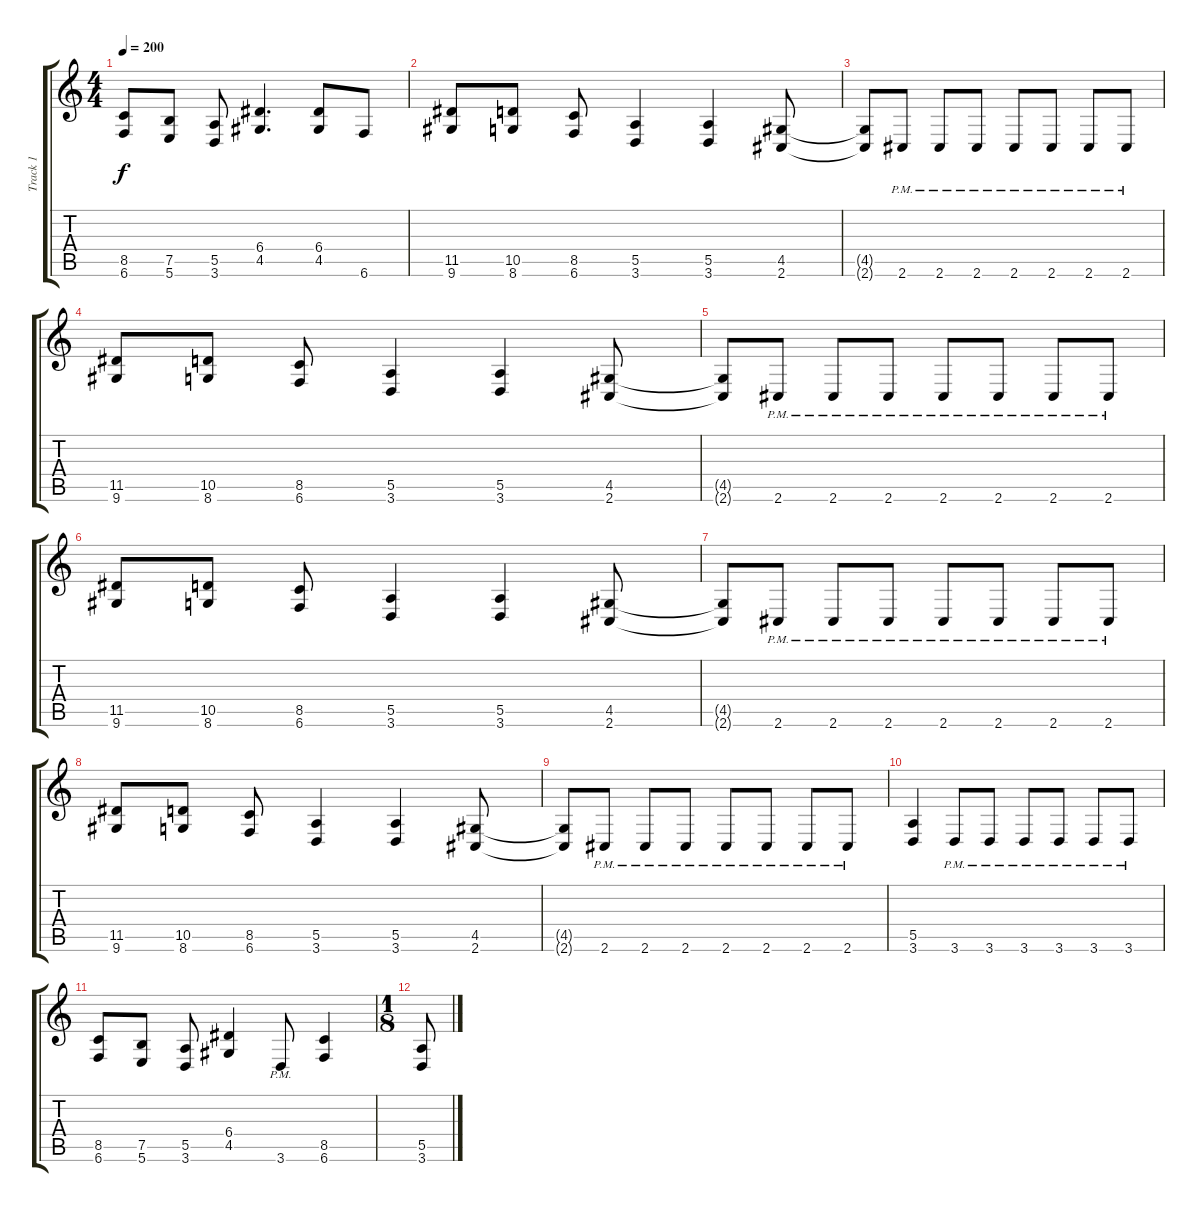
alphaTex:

\track ("Track 1" "Track 1") {instrument distortionguitar}
\staff {score tabs}
\tuning (B3 Gb3 D3 A2 E2 B1) {hide}
\ts (4 4)
\tempo 200
\clef g2
\ks c
(8.5 6.6).8{dy f} (7.5 5.6).8 (5.5 3.6).8 (6.4 4.5).4{d} (6.4 4.5).8 6.6.8 |
(11.5 9.6).8 (10.5 8.6).8 (8.5 6.6).8 (5.5 3.6).4 (5.5 3.6).4 (4.5 2.6).8 |
(4.5{t} 2.6{t}).8 2.6{pm}.8 2.6{pm}.8 2.6{pm}.8 2.6{pm}.8 2.6{pm}.8 2.6{pm}.8 2.6{pm}.8 |
(11.5 9.6).8 (10.5 8.6).8 (8.5 6.6).8 (5.5 3.6).4 (5.5 3.6).4 (4.5 2.6).8 |
(4.5{t} 2.6{t}).8 2.6{pm}.8 2.6{pm}.8 2.6{pm}.8 2.6{pm}.8 2.6{pm}.8 2.6{pm}.8 2.6{pm}.8 |
(11.5 9.6).8 (10.5 8.6).8 (8.5 6.6).8 (5.5 3.6).4 (5.5 3.6).4 (4.5 2.6).8 |
(4.5{t} 2.6{t}).8 2.6{pm}.8 2.6{pm}.8 2.6{pm}.8 2.6{pm}.8 2.6{pm}.8 2.6{pm}.8 2.6{pm}.8 |
(11.5 9.6).8 (10.5 8.6).8 (8.5 6.6).8 (5.5 3.6).4 (5.5 3.6).4 (4.5 2.6).8 |
(4.5{t} 2.6{t}).8 2.6{pm}.8 2.6{pm}.8 2.6{pm}.8 2.6{pm}.8 2.6{pm}.8 2.6{pm}.8 2.6{pm}.8 |
(5.5 3.6).4 3.6{pm}.8 3.6{pm}.8 3.6{pm}.8 3.6{pm}.8 3.6{pm}.8 3.6{pm}.8 |
(8.5 6.6).8 (7.5 5.6).8 (5.5 3.6).8 (6.4 4.5).4 3.6{pm}.8 (8.5 6.6).4 |
\ts (1 8)
(5.5 3.6).8
